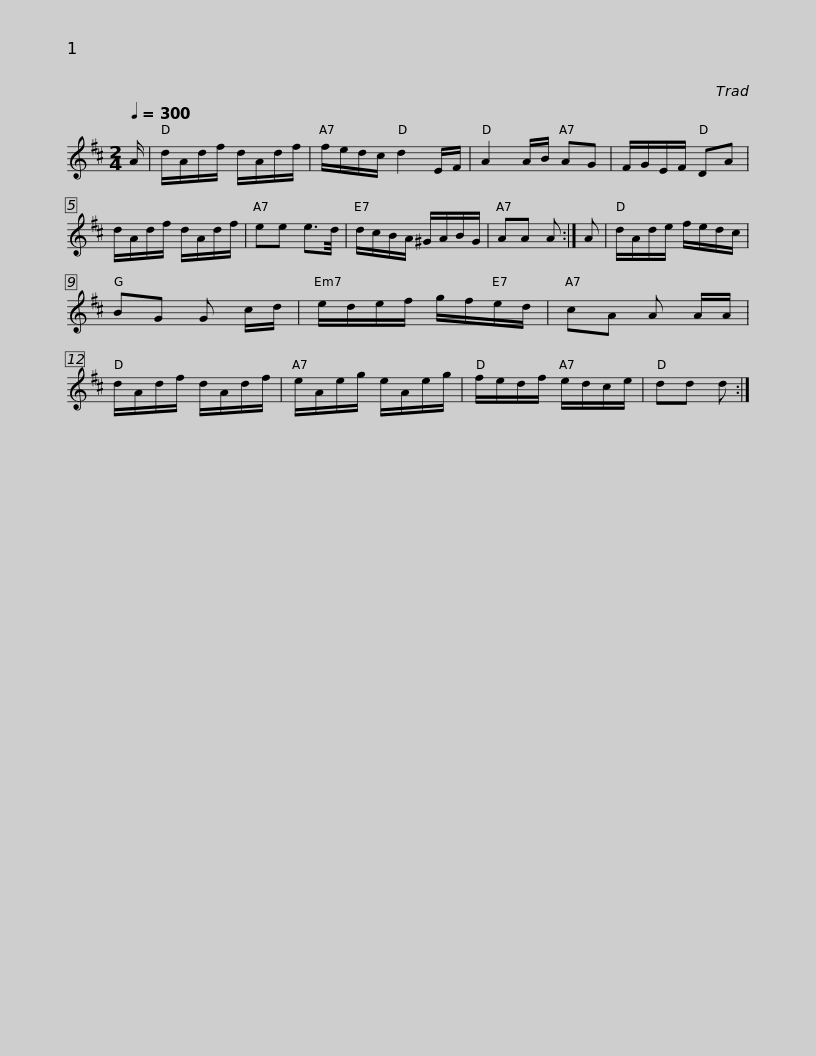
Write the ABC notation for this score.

X:1
L:1/8
Q:1/4=300
M:2/4
I:linebreak $
K:D
V:1 treble
V:1
 A/ | d/A/d/f/ d/A/d/f/ | f/e/d/c/ d2 E/F/ | A2 A/B/ AG | F/G/E/F/ DA | %5
 d/A/d/f/ d/A/d/f/ | ee e3/2d/4 |$ d/c/B/A/ ^G/A/B/G/ | AA A :| A | %10
 d/A/d/e/ f/e/d/c/ | BG G c/d/ | e/d/e/f/ g/f/e/d/ | cA A A/A/ |$ d/A/d/f/ d/A/d/f/ | %15
 e/A/e/g/ e/A/e/g/ | f/e/d/f/ e/d/c/e/ | dd d :| %18
